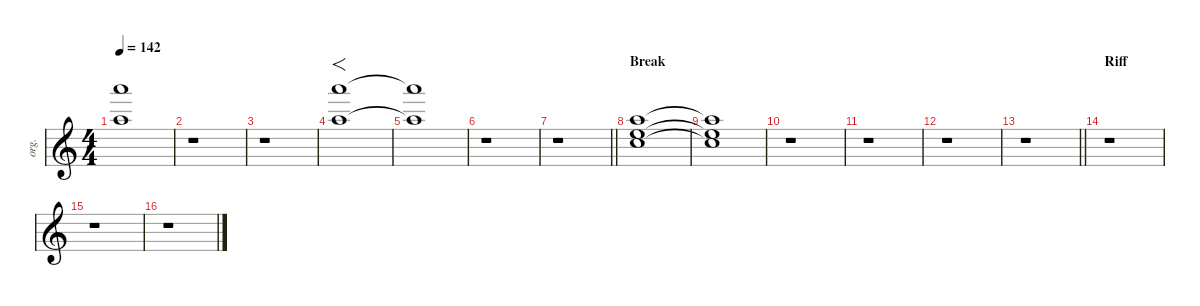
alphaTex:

\defaultSystemsLayout 4
\hideDynamics
\bracketExtendMode nobrackets
\otherSystemsTrackNameOrientation horizontal
\track ("Organ" "org.") {defaultSystemsLayout 8 instrument rockorgan}
\staff {score}
\tuning (E4 B3 G3 D3 A2 E2)
\ts (4 4)
\tempo 142
\clef g2
\ks c
(29.1{t} 22.2{t}).1{dy f beam Down} |
r.1{beam Down} |
r.1{beam Down} |
(29.1 22.2).1{f beam Down} |
(29.1{t} 22.2{t}).1{beam Down} |
r.1{beam Down} |
\barLineRight lightlight
r.1{beam Down} |
\section ("" "Break")
(17.1 17.2 17.3).1{beam Down} |
(17.1{t} 17.2{t} 17.3{t}).1{beam Down} |
r.1{beam Down} |
r.1{beam Down} |
r.1{beam Down} |
\barLineRight lightlight
r.1{beam Down} |
\section ("" "Riff")
r.1{beam Down} |
r.1{beam Down} |
r.1{beam Down}
